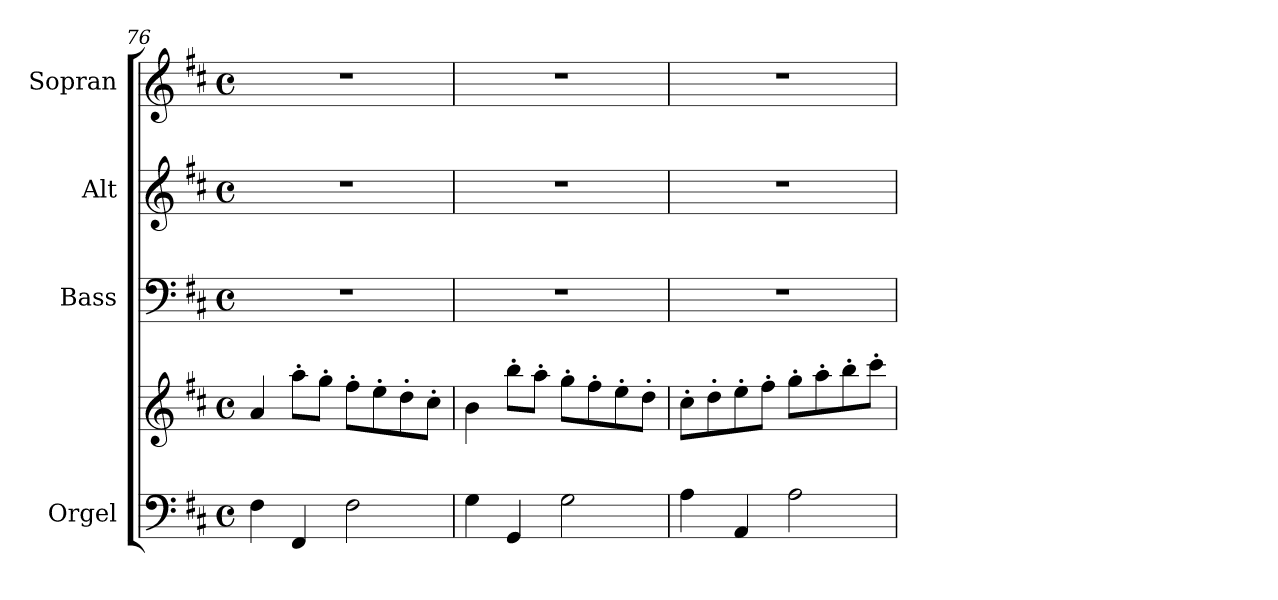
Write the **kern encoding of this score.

**kern	**kern	**kern	**kern	**kern
*part4	*part4	*part3	*part2	*part1
*staff5	*staff4	*staff3	*staff2	*staff1
*I"Orgel	*	*I"Bass	*I"Alt	*I"Sopran
*	*	*I'B.	*I'A.	*I'S.
*clefF4	*clefG2	*clefF4	*clefG2	*clefG2
*k[f#c#]	*k[f#c#]	*k[f#c#]	*k[f#c#]	*k[f#c#]
*D:	*D:	*D:	*D:	*D:
*M4/4	*M4/4	*M4/4	*M4/4	*M4/4
*met(c)	*met(c)	*met(c)	*met(c)	*met(c)
=76	=76	=76	=76	=76
4F#\	4a/	1r	1r	1r
4FF#/	8aa'>\L	.	.	.
.	8gg'>\J	.	.	.
2F#\	8ff#'>\L	.	.	.
.	8ee'>\	.	.	.
.	8dd'>\	.	.	.
.	8cc#'>\J	.	.	.
=77	=77	=77	=77	=77
4G\	4b\	1r	1r	1r
4GG/	8bb'>\L	.	.	.
.	8aa'>\J	.	.	.
2G\	8gg'>\L	.	.	.
.	8ff#'>\	.	.	.
.	8ee'>\	.	.	.
.	8dd'>\J	.	.	.
=78	=78	=78	=78	=78
4A\	8cc#'>\L	1r	1r	1r
.	8dd'>\	.	.	.
4AA/	8ee'>\	.	.	.
.	8ff#'>\J	.	.	.
2A\	8gg'>\L	.	.	.
.	8aa'>\	.	.	.
.	8bb'>\	.	.	.
.	8ccc#'>\J	.	.	.
=	=	=	=	=
*-	*-	*-	*-	*-
